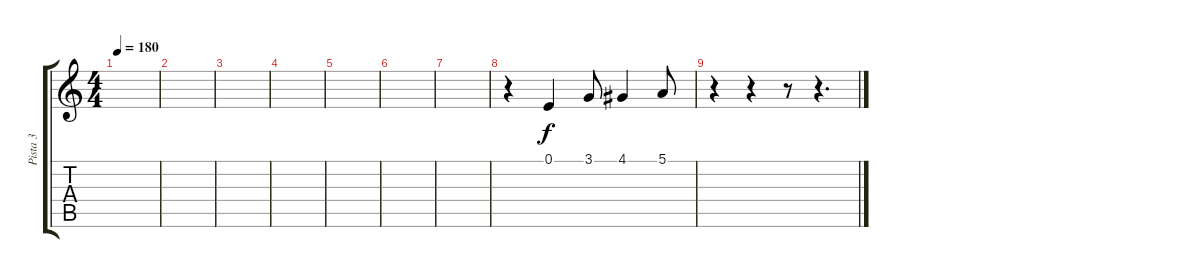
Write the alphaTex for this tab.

\track ("Pista 3" "Pista 3") {instrument orchestrahit}
\staff {score tabs}
\tuning (E4 B3 G3 D3 A2 E2) {hide}
\ts (4 4)
\tempo 180
\clef g2
\ks c
|
|
|
|
|
|
|
r.4 0.1.4 3.1.8 4.1.4 5.1.8 |
r.4 r.4 r.8 r.4{d}
